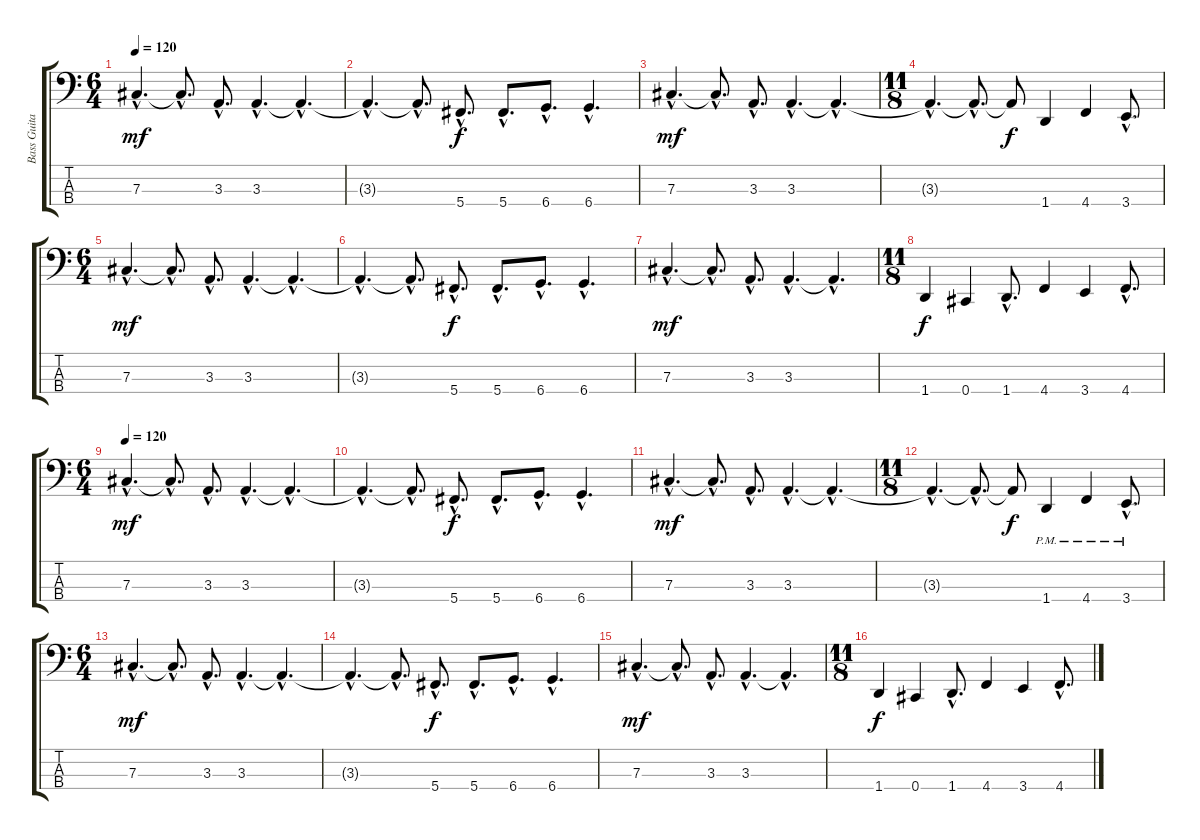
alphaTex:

\track ("Bass Guitar" "Bass Guita") {instrument electricbasspick}
\staff {score tabs}
\tuning (E2 B1 Gb1 Db1) {hide}
\ts (6 4)
\section ("" "")
\tempo 120
\clef f4
\ks c
7.3{hac}.4{d dy mf} 7.3{hac t}.8{d} 3.3{hac}.8{d} 3.3{hac}.4{d} 3.3{hac t}.4{d} |
3.3{hac t}.4{d} 3.3{hac t}.8{d} 5.4{hac}.8{d dy f} 5.4{hac}.8{d} 6.4{hac}.8{d} 6.4{hac}.4{d} |
7.3{hac}.4{d dy mf} 7.3{hac t}.8{d} 3.3{hac}.8{d} 3.3{hac}.4{d} 3.3{hac t}.4{d} |
\ts (11 8)
3.3{hac t}.4{d} 3.3{hac t}.8{d} 3.3{t}.8{dy f} 1.4.4 4.4.4 3.4{hac}.8{d} |
\ts (6 4)
7.3{hac}.4{d dy mf} 7.3{hac t}.8{d} 3.3{hac}.8{d} 3.3{hac}.4{d} 3.3{hac t}.4{d} |
3.3{hac t}.4{d} 3.3{hac t}.8{d} 5.4{hac}.8{d dy f} 5.4{hac}.8{d} 6.4{hac}.8{d} 6.4{hac}.4{d} |
7.3{hac}.4{d dy mf} 7.3{hac t}.8{d} 3.3{hac}.8{d} 3.3{hac}.4{d} 3.3{hac t}.4{d} |
\ts (11 8)
1.4.4{dy f} 0.4.4 1.4{hac}.8{d} 4.4.4 3.4.4 4.4{hac}.8{d} |
\ts (6 4)
\tempo 120
7.3{hac}.4{d dy mf} 7.3{hac t}.8{d} 3.3{hac}.8{d} 3.3{hac}.4{d} 3.3{hac t}.4{d} |
3.3{hac t}.4{d} 3.3{hac t}.8{d} 5.4{hac}.8{d dy f} 5.4{hac}.8{d} 6.4{hac}.8{d} 6.4{hac}.4{d} |
7.3{hac}.4{d dy mf} 7.3{hac t}.8{d} 3.3{hac}.8{d} 3.3{hac}.4{d} 3.3{hac t}.4{d} |
\ts (11 8)
3.3{hac t}.4{d} 3.3{hac t}.8{d} 3.3{t}.8{dy f} 1.4{pm}.4 4.4{pm}.4 3.4{hac pm}.8{d} |
\ts (6 4)
7.3{hac}.4{d dy mf} 7.3{hac t}.8{d} 3.3{hac}.8{d} 3.3{hac}.4{d} 3.3{hac t}.4{d} |
3.3{hac t}.4{d} 3.3{hac t}.8{d} 5.4{hac}.8{d dy f} 5.4{hac}.8{d} 6.4{hac}.8{d} 6.4{hac}.4{d} |
7.3{hac}.4{d dy mf} 7.3{hac t}.8{d} 3.3{hac}.8{d} 3.3{hac}.4{d} 3.3{hac t}.4{d} |
\ts (11 8)
1.4.4{dy f} 0.4.4 1.4{hac}.8{d} 4.4.4 3.4.4 4.4{hac}.8{d}
